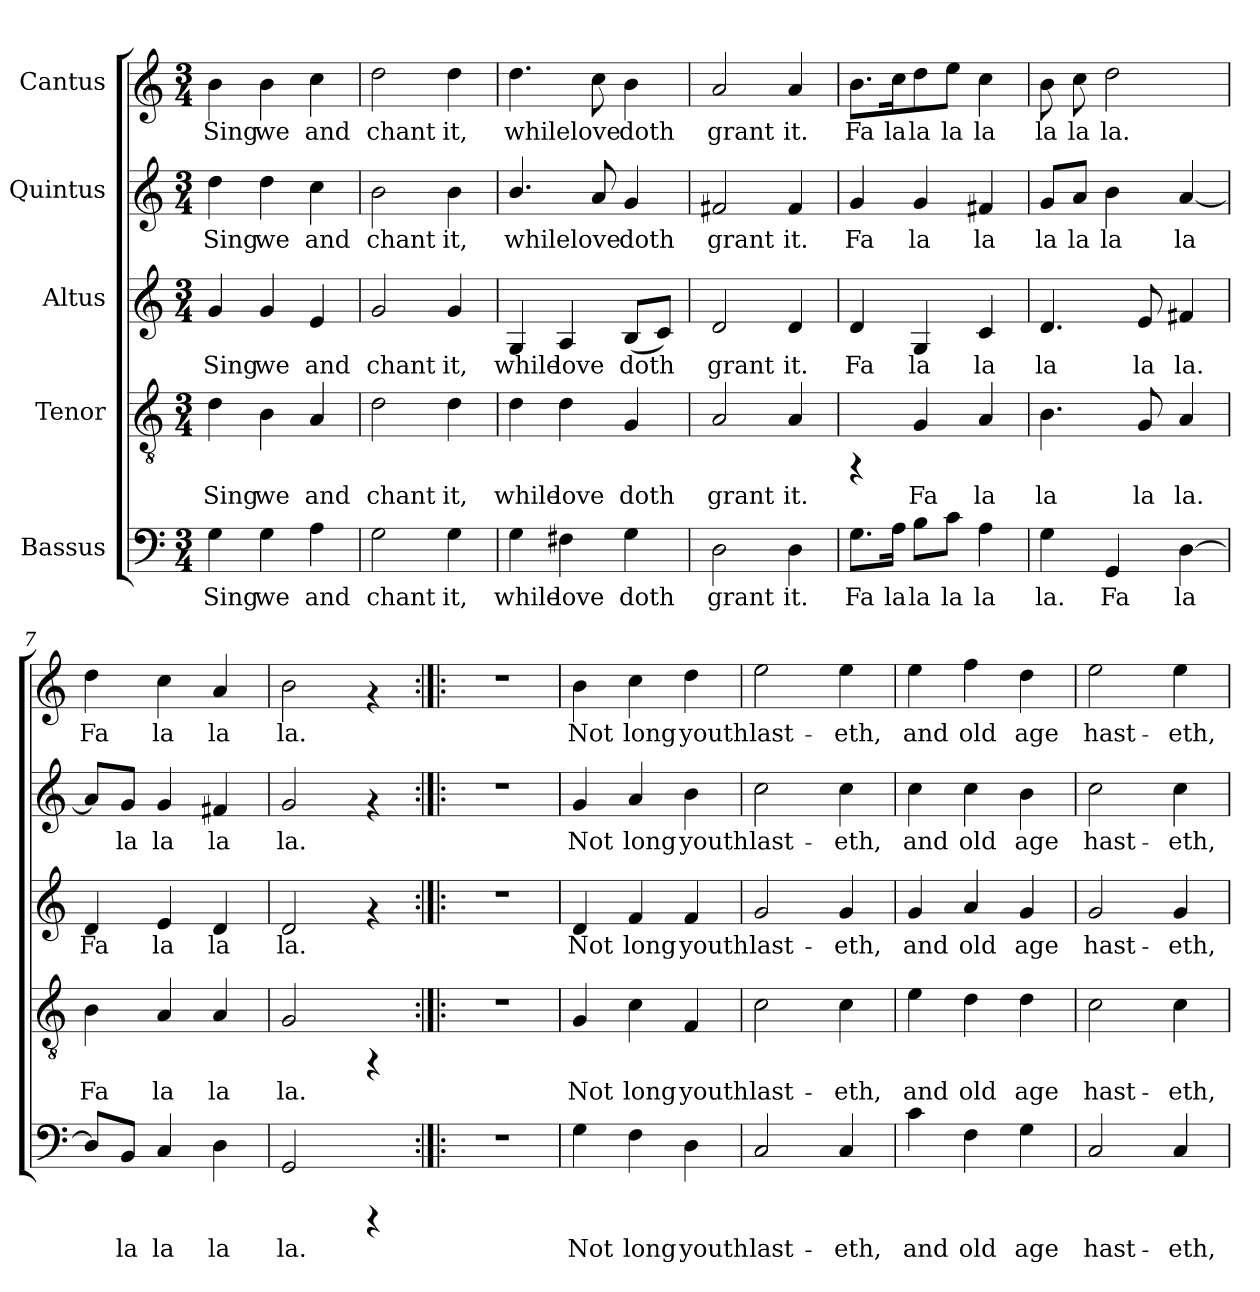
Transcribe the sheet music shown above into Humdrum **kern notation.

**kern	**text	**kern	**text	**kern	**text	**kern	**text	**kern	**text
*part5	*part5	*part4	*part4	*part3	*part3	*part2	*part2	*part1	*part1
*staff5	*staff5	*staff4	*staff4	*staff3	*staff3	*staff2	*staff2	*staff1	*staff1
*I"Bassus	*	*I"Tenor	*	*I"Altus	*	*I"Quintus	*	*I"Cantus	*
!!LO:PB:g=z
*stria5	*	*stria5	*	*stria5	*	*stria5	*	*stria5	*
*clefF4	*	*clefGv2	*	*clefG2	*	*clefG2	*	*clefG2	*
*M3/4	*	*M3/4	*	*M3/4	*	*M3/4	*	*M3/4	*
*MM180	*	*MM180	*	*MM180	*	*MM180	*	*MM180	*
=1	=1	=1	=1	=1	=1	=1	=1	=1	=1
!	!LO:LY:b:cj	!	!LO:LY:b:cj	!	!LO:LY:b:cj	!	!LO:LY:b:cj	!	!LO:LY:b:cj
4G\	Sing	4d\	Sing	4g/	Sing	4dd\	Sing	4b\	Sing
!	!LO:LY:b:cj	!	!LO:LY:b:cj	!	!LO:LY:b:cj	!	!LO:LY:b:cj	!	!LO:LY:b:cj
4G\	we	4B\	we	4g/	we	4dd\	we	4b\	we
!	!LO:LY:b:cj	!	!LO:LY:b:cj	!	!LO:LY:b:cj	!	!LO:LY:b:cj	!	!LO:LY:b:cj
4A\	and	4A/	and	4e/	and	4cc\	and	4cc\	and
=2	=2	=2	=2	=2	=2	=2	=2	=2	=2
!	!LO:LY:b:cj	!	!LO:LY:b:cj	!	!LO:LY:b:cj	!	!LO:LY:b:cj	!	!LO:LY:b:cj
2G\	chant	2d\	chant	2g/	chant	2b\	chant	2dd\	chant
!	!LO:LY:b:cj	!	!LO:LY:b:cj	!	!LO:LY:b:cj	!	!LO:LY:b:cj	!	!LO:LY:b:cj
4G\	it,	4d\	it,	4g/	it,	4b\	it,	4dd\	it,
=3	=3	=3	=3	=3	=3	=3	=3	=3	=3
!	!LO:LY:b:cj	!	!LO:LY:b:cj	!	!LO:LY:b:cj	!	!LO:LY:b:cj	!	!LO:LY:b:cj
4G\	while	4d\	while	4G/	while	4.b/	while	4.dd\	while
!	!LO:LY:b:cj	!	!LO:LY:b:cj	!	!LO:LY:b:cj	!	!	!	!
4F#X\	love	4d\	love	4A/	love	.	.	.	.
!	!	!	!	!	!	!	!LO:LY:b:cj	!	!LO:LY:b:cj
.	.	.	.	.	.	8a/	love	8cc\	love
!	!LO:LY:b:cj	!	!LO:LY:b:cj	!	!LO:LY:b:cj	!	!LO:LY:b:cj	!	!LO:LY:b:cj
4G\	doth	4G/	doth	(<8B/L	doth	4g/	doth	4b\	doth
!	!	!	!	!	!LO:LY:b:cj	!	!	!	!
.	.	.	.	8c/J)	.	.	.	.	.
=4	=4	=4	=4	=4	=4	=4	=4	=4	=4
!	!LO:LY:b:cj	!	!LO:LY:b:cj	!	!LO:LY:b:cj	!	!LO:LY:b:cj	!	!LO:LY:b:cj
2D\	grant	2A/	grant	2d/	grant	2f#X/	grant	2a/	grant
!	!LO:LY:b:cj	!	!LO:LY:b:cj	!	!LO:LY:b:cj	!	!LO:LY:b:cj	!	!LO:LY:b:cj
4D\	it.	4A/	it.	4d/	it.	4f#/	it.	4a/	it.
=5	=5	=5	=5	=5	=5	=5	=5	=5	=5
!	!LO:LY:b:cj	!	!	!	!LO:LY:b:cj	!	!LO:LY:b:cj	!	!LO:LY:b:cj
8.G\L	Fa	4rFF	.	4d/	Fa	4g/	Fa	8.b\L	Fa
!	!LO:LY:b:cj	!	!	!	!	!	!	!	!LO:LY:b:cj
16A\Jk	la	.	.	.	.	.	.	16cc\	la
!	!LO:LY:b:cj	!	!LO:LY:b:cj	!	!LO:LY:b:cj	!	!LO:LY:b:cj	!	!LO:LY:b:cj
8B\L	la	4G/	Fa	4G/	la	4g/	la	8dd\	la
!	!LO:LY:b:cj	!	!	!	!	!	!	!	!LO:LY:b:cj
8c\J	la	.	.	.	.	.	.	8ee\J	la
!	!LO:LY:b:cj	!	!LO:LY:b:cj	!	!LO:LY:b:cj	!	!LO:LY:b:cj	!	!LO:LY:b:cj
4A\	la	4A/	la	4c/	la	4f#X/	la	4cc\	la
!!LO:LB:g=z
=6	=6	=6	=6	=6	=6	=6	=6	=6	=6
!	!LO:LY:b:cj	!	!LO:LY:b:cj	!	!LO:LY:b:cj	!	!LO:LY:b:cj	!	!LO:LY:b:cj
4G\	la.	4.B\	la	4.d/	la	8g/L	la	8b\	la
!	!	!	!	!	!	!	!LO:LY:b:cj	!	!LO:LY:b:cj
.	.	.	.	.	.	8a/J	la	8cc\	la
!	!LO:LY:b:cj	!	!	!	!	!	!LO:LY:b:cj	!	!LO:LY:b:cj
4GG/	Fa	.	.	.	.	4b\	la	2dd\	la.
!	!	!	!LO:LY:b:cj	!	!LO:LY:b:cj	!	!	!	!
.	.	8G/	la	8e/	la	.	.	.	.
!	!LO:LY:b:cj	!	!LO:LY:b:cj	!	!LO:LY:b:cj	!	!LO:LY:b:cj	!	!
[>4D\	la	4A/	la.	4f#X/	la.	[<4a/	la	.	.
=7	=7	=7	=7	=7	=7	=7	=7	=7	=7
!	!LO:LY:b:cj	!	!LO:LY:b:cj	!	!LO:LY:b:cj	!	!LO:LY:b:cj	!	!LO:LY:b:cj
8D/L]	.	4B\	Fa	4d/	Fa	8a/L]	.	4dd\	Fa
!	!LO:LY:b:cj	!	!	!	!	!	!LO:LY:b:cj	!	!
8BB/J	la	.	.	.	.	8g/J	la	.	.
!	!LO:LY:b:cj	!	!LO:LY:b:cj	!	!LO:LY:b:cj	!	!LO:LY:b:cj	!	!LO:LY:b:cj
4C/	la	4A/	la	4e/	la	4g/	la	4cc\	la
!	!LO:LY:b:cj	!	!LO:LY:b:cj	!	!LO:LY:b:cj	!	!LO:LY:b:cj	!	!LO:LY:b:cj
4D\	la	4A/	la	4d/	la	4f#X/	la	4a/	la
=8	=8	=8	=8	=8	=8	=8	=8	=8	=8
!	!LO:LY:b:cj	!	!LO:LY:b:cj	!	!LO:LY:b:cj	!	!LO:LY:b:cj	!	!LO:LY:b:cj
2GG/	la.	2G/	la.	2d/	la.	2g/	la.	2b\	la.
4rCCC	.	4rFF	.	4rf	.	4rf	.	4rf	.
=9:|!|:	=9:|!|:	=9:|!|:	=9:|!|:	=9:|!|:	=9:|!|:	=9:|!|:	=9:|!|:	=9:|!|:	=9:|!|:
2.r	.	2.r	.	2.r	.	2.r	.	2.r	.
=10	=10	=10	=10	=10	=10	=10	=10	=10	=10
!	!LO:LY:b:cj	!	!LO:LY:b:cj	!	!LO:LY:b:cj	!	!LO:LY:b:cj	!	!LO:LY:b:cj
4G\	Not	4G/	Not	4d/	Not	4g/	Not	4b\	Not
!	!LO:LY:b:cj	!	!LO:LY:b:cj	!	!LO:LY:b:cj	!	!LO:LY:b:cj	!	!LO:LY:b:cj
4F\	long	4c\	long	4f/	long	4a/	long	4cc\	long
!	!LO:LY:b:cj	!	!LO:LY:b:cj	!	!LO:LY:b:cj	!	!LO:LY:b:cj	!	!LO:LY:b:cj
4D\	youth	4F/	youth	4f/	youth	4b\	youth	4dd\	youth
=11	=11	=11	=11	=11	=11	=11	=11	=11	=11
!	!LO:LY:b:cj	!	!LO:LY:b:cj	!	!LO:LY:b:cj	!	!LO:LY:b:cj	!	!LO:LY:b:cj
2C/	last-	2c\	last-	2g/	last-	2cc\	last-	2ee\	last-
!	!LO:LY:b:cj	!	!LO:LY:b:cj	!	!LO:LY:b:cj	!	!LO:LY:b:cj	!	!LO:LY:b:cj
4C/	-eth,	4c\	-eth,	4g/	-eth,	4cc\	-eth,	4ee\	-eth,
=12	=12	=12	=12	=12	=12	=12	=12	=12	=12
!	!LO:LY:b:cj	!	!LO:LY:b:cj	!	!LO:LY:b:cj	!	!LO:LY:b:cj	!	!LO:LY:b:cj
4c\	and	4e\	and	4g/	and	4cc\	and	4ee\	and
!	!LO:LY:b:cj	!	!LO:LY:b:cj	!	!LO:LY:b:cj	!	!LO:LY:b:cj	!	!LO:LY:b:cj
4F\	old	4d\	old	4a/	old	4cc\	old	4ff\	old
!	!LO:LY:b:cj	!	!LO:LY:b:cj	!	!LO:LY:b:cj	!	!LO:LY:b:cj	!	!LO:LY:b:cj
4G\	age	4d\	age	4g/	age	4b\	age	4dd\	age
!!LO:LB:g=z
=13	=13	=13	=13	=13	=13	=13	=13	=13	=13
!	!LO:LY:b:cj	!	!LO:LY:b:cj	!	!LO:LY:b:cj	!	!LO:LY:b:cj	!	!LO:LY:b:cj
2C/	hast-	2c\	hast-	2g/	hast-	2cc\	hast-	2ee\	hast-
!	!LO:LY:b:cj	!	!LO:LY:b:cj	!	!LO:LY:b:cj	!	!LO:LY:b:cj	!	!LO:LY:b:cj
4C/	-eth,	4c\	-eth,	4g/	-eth,	4cc\	-eth,	4ee\	-eth,
=	=	=	=	=	=	=	=	=	=
*-	*-	*-	*-	*-	*-	*-	*-	*-	*-
